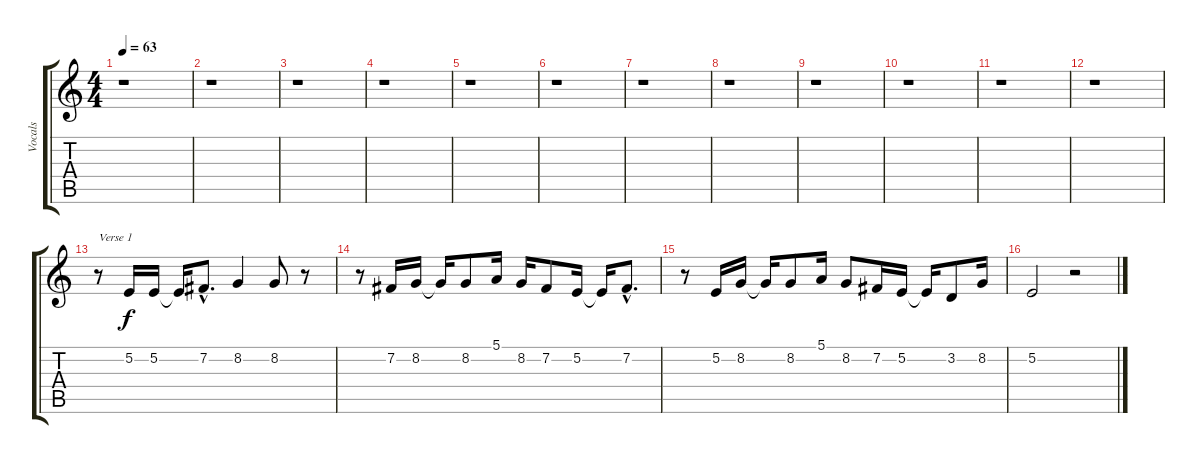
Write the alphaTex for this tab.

\track ("Vocals" "Vocals") {instrument cello}
\staff {score tabs}
\tuning (E4 B3 G3 D3 A2 E2) {hide}
\ts (4 4)
\tempo 63
\tempo 67
\tempo 63
\clef g2
\ks c
r.1{dy f instrument cello} |
r.1 |
r.1 |
r.1 |
r.1 |
r.1 |
r.1 |
r.1 |
r.1 |
r.1 |
r.1 |
r.1 |
r.8{txt "Verse 1"} 5.2.16 5.2.16 5.2{t}.16 7.2{hac}.8{d} 8.2.4 8.2.8 r.8 |
r.8 7.2.16 8.2.16 8.2{t}.16 8.2.8 5.1.16 8.2.16 7.2.8 5.2.16 5.2{t}.16 7.2{hac}.8{d} |
r.8 5.2.16 8.2.16 8.2{t}.16 8.2.8 5.1.16 8.2.8 7.2.16 5.2.16 5.2{t}.16 3.2.8 8.2.16 |
5.2.2 r.2
